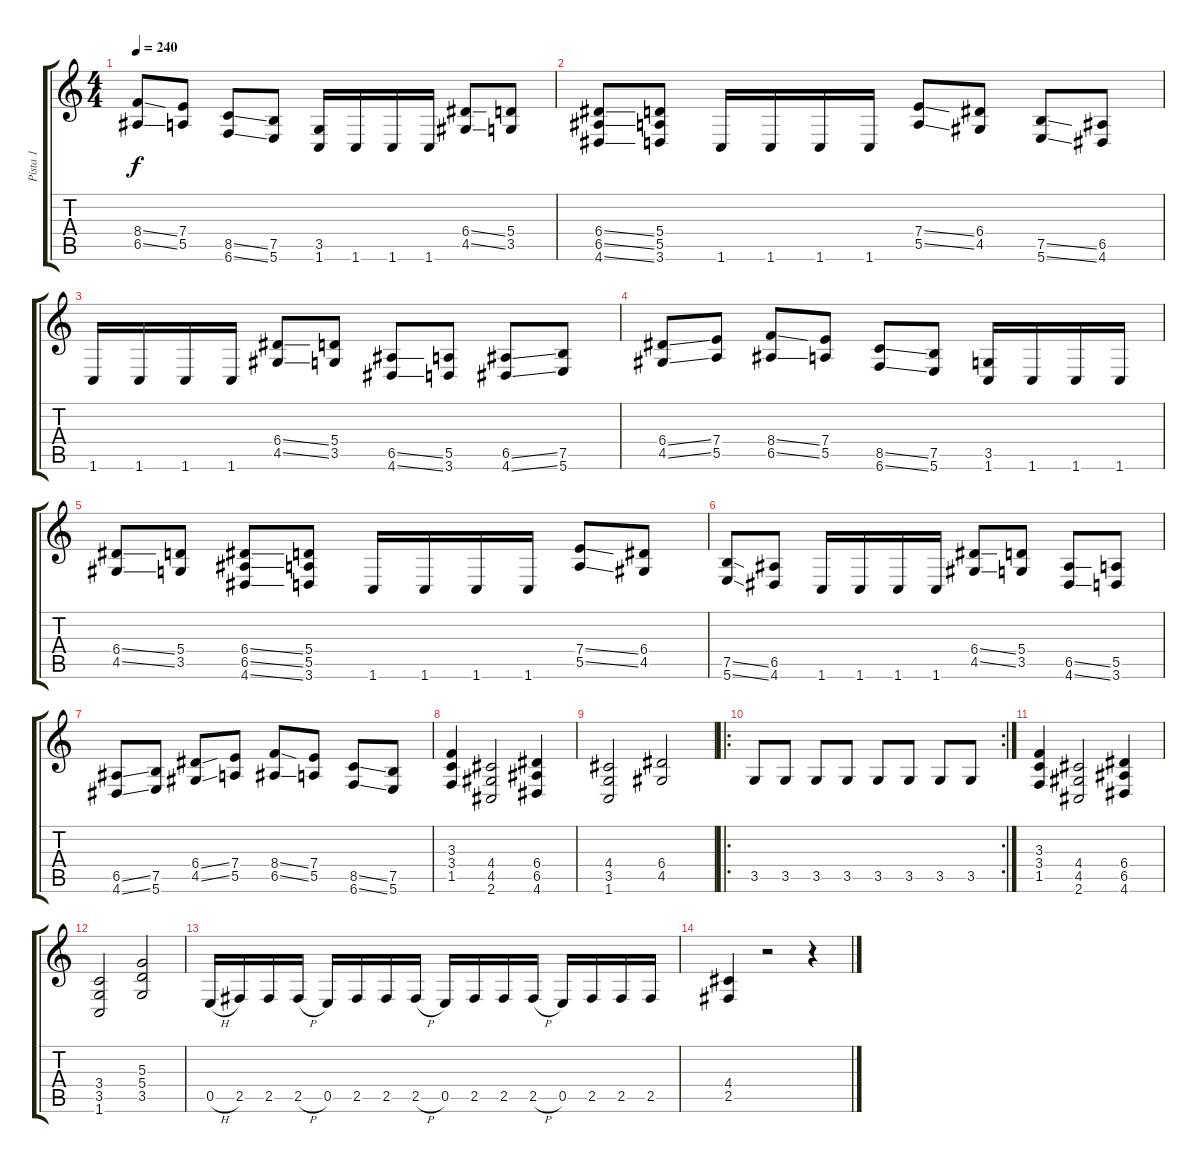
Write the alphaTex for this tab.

\track ("Pista 1" "Pista 1") {instrument distortionguitar}
\staff {score tabs}
\tuning (B3 Gb3 D3 A2 E2 B1) {hide}
\ts (4 4)
\tempo 240
\clef g2
\ks c
(8.4{ss} 6.5{ss}).8{dy f} (7.4 5.5).8 (8.5{ss} 6.6{ss}).8 (7.5 5.6).8 (3.5 1.6).16 1.6.16 1.6.16 1.6.16 (6.4{ss} 4.5{ss}).8 (5.4 3.5).8 |
(6.4{ss} 6.5{ss} 4.6{ss}).8 (5.4 5.5 3.6).8 1.6.16 1.6.16 1.6.16 1.6.16 (7.4{ss} 5.5{ss}).8 (6.4 4.5).8 (7.5{ss} 5.6{ss}).8 (6.5 4.6).8 |
1.6.16 1.6.16 1.6.16 1.6.16 (6.4{ss} 4.5{ss}).8 (5.4 3.5).8 (6.5{ss} 4.6{ss}).8 (5.5 3.6).8 (6.5{ss} 4.6{ss}).8 (7.5 5.6).8 |
(6.4{ss} 4.5{ss}).8 (7.4 5.5).8 (8.4{ss} 6.5{ss}).8 (7.4 5.5).8 (8.5{ss} 6.6{ss}).8 (7.5 5.6).8 (3.5 1.6).16 1.6.16 1.6.16 1.6.16 |
(6.4{ss} 4.5{ss}).8 (5.4 3.5).8 (6.4{ss} 6.5{ss} 4.6{ss}).8 (5.4 5.5 3.6).8 1.6.16 1.6.16 1.6.16 1.6.16 (7.4{ss} 5.5{ss}).8 (6.4 4.5).8 |
(7.5{ss} 5.6{ss}).8 (6.5 4.6).8 1.6.16 1.6.16 1.6.16 1.6.16 (6.4{ss} 4.5{ss}).8 (5.4 3.5).8 (6.5{ss} 4.6{ss}).8 (5.5 3.6).8 |
(6.5{ss} 4.6{ss}).8 (7.5 5.6).8 (6.4{ss} 4.5{ss}).8 (7.4 5.5).8 (8.4{ss} 6.5{ss}).8 (7.4 5.5).8 (8.5{ss} 6.6{ss}).8 (7.5 5.6).8 |
(3.3 3.4 1.5).4 (4.4 4.5 2.6).2 (6.4 6.5 4.6).4 |
(4.4 3.5 1.6).2 (6.4 4.5).2 |
\ro
\rc 2
3.5.8 3.5.8 3.5.8 3.5.8 3.5.8 3.5.8 3.5.8 3.5.8 |
(3.3 3.4 1.5).4 (4.4 4.5 2.6).2 (6.4 6.5 4.6).4 |
(3.4 3.5 1.6).2 (5.3 5.4 3.5).2 |
0.5{h}.16 2.5.16 2.5.16 2.5{h}.16 0.5.16 2.5.16 2.5.16 2.5{h}.16 0.5.16 2.5.16 2.5.16 2.5{h}.16 0.5.16 2.5.16 2.5.16 2.5.16 |
(4.4 2.5).4 r.2 r.4
